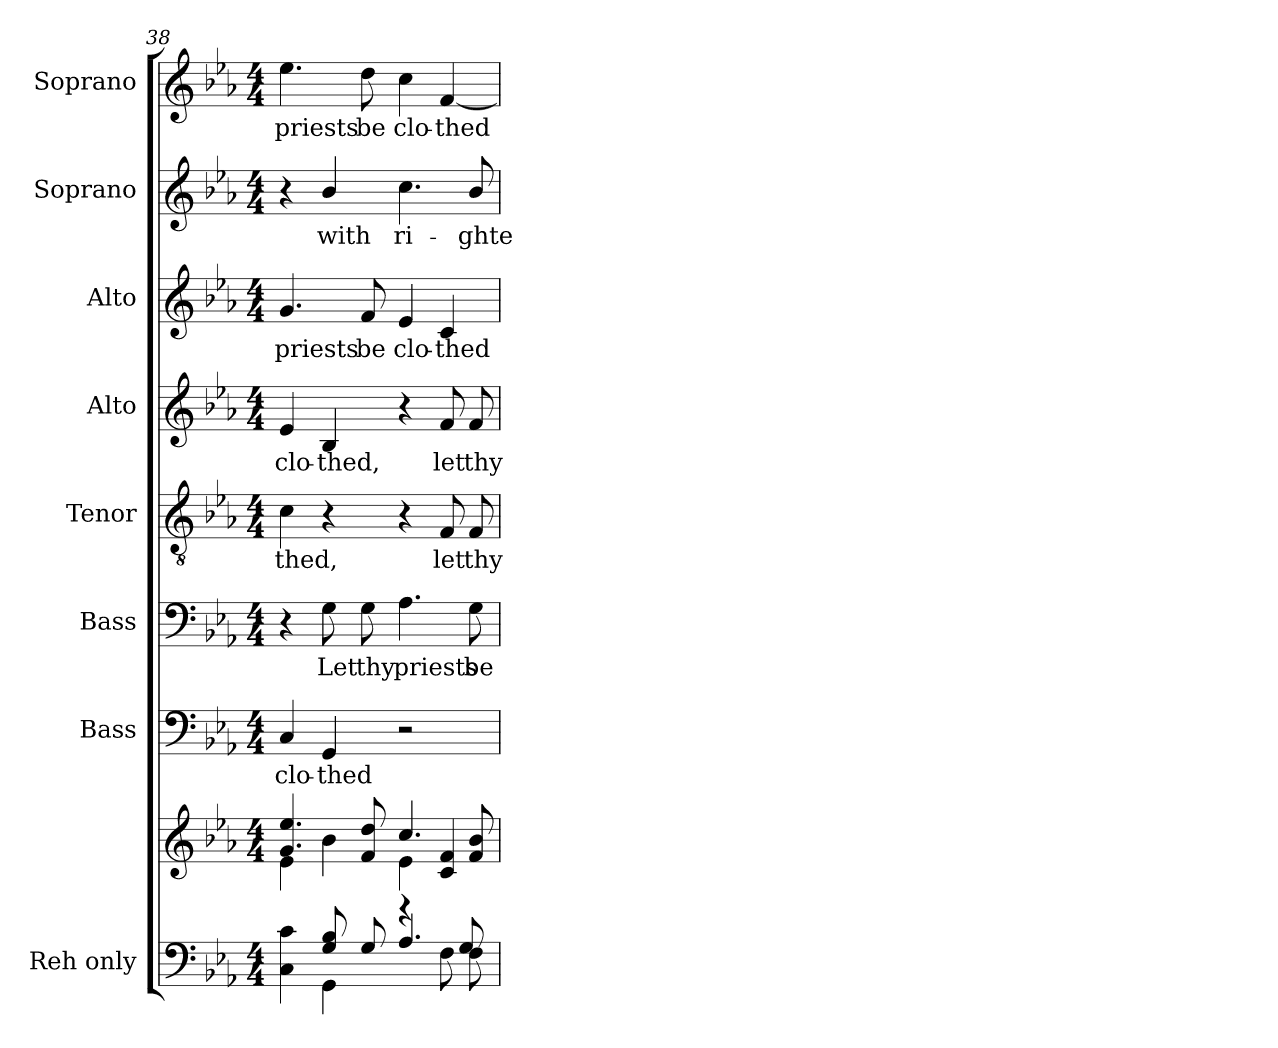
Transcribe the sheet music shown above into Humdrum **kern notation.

**kern	**kern	**kern	**text	**kern	**text	**kern	**text	**kern	**text	**kern	**text	**kern	**text	**kern	**text
*part8	*part8	*part7	*part7	*part6	*part6	*part5	*part5	*part4	*part4	*part3	*part3	*part2	*part2	*part1	*part1
*staff9	*staff8	*staff7	*staff7	*staff6	*staff6	*staff5	*staff5	*staff4	*staff4	*staff3	*staff3	*staff2	*staff2	*staff1	*staff1
*I"Reh only	*	*I"Bass	*	*I"Bass	*	*I"Tenor	*	*I"Alto	*	*I"Alto	*	*I"Soprano	*	*I"Soprano	*
*I'Reh only	*	*I'B.	*	*I'B.	*	*I'T.	*	*I'A.	*	*I'A.	*	*I'S.	*	*I'S.	*
*clefF4	*clefG2	*clefF4	*	*clefF4	*	*clefGv2	*	*clefG2	*	*clefG2	*	*clefG2	*	*clefG2	*
*	*	*	*	*	*	*ITrd7c12	*	*	*	*	*	*	*	*	*
*k[b-e-a-]	*k[b-e-a-]	*k[b-e-a-]	*	*k[b-e-a-]	*	*k[b-e-a-]	*	*k[b-e-a-]	*	*k[b-e-a-]	*	*k[b-e-a-]	*	*k[b-e-a-]	*
*E-:	*E-:	*E-:	*	*E-:	*	*E-:	*	*E-:	*	*E-:	*	*E-:	*	*E-:	*
*M4/4	*M4/4	*M4/4	*	*M4/4	*	*M4/4	*	*M4/4	*	*M4/4	*	*M4/4	*	*M4/4	*
=38	=38	=38	=38	=38	=38	=38	=38	=38	=38	=38	=38	=38	=38	=38	=38
*^	*^	*	*	*	*	*	*	*	*	*	*	*	*	*	*
!	!	!	!	!	!LO:LY:b:color=#000000	!	!	!	!	!	!	!	!	!	!	!	!
!	!	!	!	!	!	!	!	!	!LO:LY:b:color=#000000	!	!	!	!	!	!	!	!
!	!	!	!	!	!	!	!	!	!	!	!LO:LY:b:color=#000000	!	!	!	!	!	!
!	!	!	!	!	!	!	!	!	!	!	!	!	!LO:LY:b:color=#000000	!	!	!	!
!	!	!	!	!	!	!	!	!	!	!	!	!	!	!	!	!	!LO:LY:b:color=#000000
4Ci\ 4ci	4ryy	4e-i\	4.gi/ 4.ee-i	4Ci/	clo-	4r	.	4Ci\	-thed,	4e-i/	clo-	4.gi/	priests	4r	.	4.ee-i\	priests
!	!	!	!	!	!LO:LY:b:color=#000000	!	!	!	!	!	!	!	!	!	!	!	!
!	!	!	!	!	!	!	!LO:LY:b:color=#000000	!	!	!	!	!	!	!	!	!	!
!	!	!	!	!	!	!	!	!	!	!	!LO:LY:b:color=#000000	!	!	!	!	!	!
!	!	!	!	!	!	!	!	!	!	!	!	!	!	!	!LO:LY:b:color=#000000	!	!
4GGi\	8Gi/ 8B-i	4b-i\	.	4GGi/	-thed	8Gi\	Let	4r	.	4B-i/	-thed,	.	.	4b-i/	with	.	.
!	!	!	!	!	!	!	!LO:LY:b:color=#000000	!	!	!	!	!	!	!	!	!	!
!	!	!	!	!	!	!	!	!	!	!	!	!	!LO:LY:b:color=#000000	!	!	!	!
!	!	!	!	!	!	!	!	!	!	!	!	!	!	!	!	!	!LO:LY:b:color=#000000
.	8Gi/	.	8fi/ 8ddi	.	.	8Gi\	thy	.	.	.	.	8fi/	be	.	.	8ddi\	be
!	!	!	!	!	!	!	!LO:LY:b:color=#000000	!	!	!	!	!	!	!	!	!	!
!	!	!	!	!	!	!	!	!	!	!	!	!	!LO:LY:b:color=#000000	!	!	!	!
!	!	!	!	!	!	!	!	!	!	!	!	!	!	!	!LO:LY:b:color=#000000	!	!
!	!	!	!	!	!	!	!	!	!	!	!	!	!	!	!	!	!LO:LY:b:color=#000000
4r	4.A-i/	4.cci/	4e-i\	2r	.	4.A-i\	priests	4r	.	4r	.	4e-i/	clo-	4.cci\	ri-	4cci\	clo-
!	!	!	!	!	!	!	!	!	!LO:LY:b:color=#000000	!	!	!	!	!	!	!	!
!	!	!	!	!	!	!	!	!	!	!	!LO:LY:b:color=#000000	!	!	!	!	!	!
!	!	!	!	!	!	!	!	!	!	!	!	!	!LO:LY:b:color=#000000	!	!	!	!
!	!	!	!	!	!	!	!	!	!	!	!	!	!	!	!	!	!LO:LY:b:color=#000000
8Fi\	.	.	4ci/ 4fi	.	.	.	.	8FFi/	let	8fi/	let	4ci/	-thed	.	.	[4fi/	-thed
!	!	!	!	!	!	!	!LO:LY:b:color=#000000	!	!	!	!	!	!	!	!	!	!
!	!	!	!	!	!	!	!	!	!LO:LY:b:color=#000000	!	!	!	!	!	!	!	!
!	!	!	!	!	!	!	!	!	!	!	!LO:LY:b:color=#000000	!	!	!	!	!	!
!	!	!	!	!	!	!	!	!	!	!	!	!	!	!	!LO:LY:b:color=#000000	!	!
8Fi\	8Gi/	8fi/ 8b-i	.	.	.	8Gi\	be	8FFi/	thy	8fi/	thy	.	.	8b-i/	-ghte-	.	.
*v	*v	*	*	*	*	*	*	*	*	*	*	*	*	*	*	*	*
*	*v	*v	*	*	*	*	*	*	*	*	*	*	*	*	*	*
=	=	=	=	=	=	=	=	=	=	=	=	=	=	=	=
*-	*-	*-	*-	*-	*-	*-	*-	*-	*-	*-	*-	*-	*-	*-	*-
